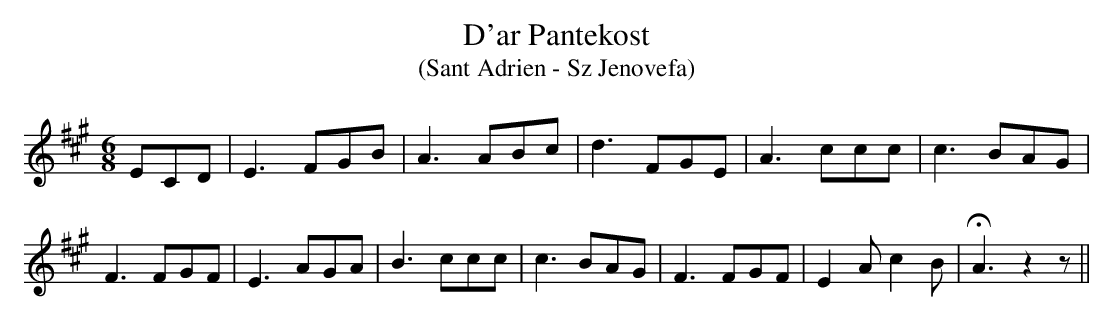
X:1
T:D'ar Pantekost
T:(Sant Adrien - Sz Jenovefa)
M:6/8
L:1/8
K:A
ECD|E3 FGB|A3 ABc|d3 FGE|A3 ccc|c3 BAG|
F3 FGF|E3 AGA|B3 ccc|c3 BAG|F3 FGF|E2A c2B|HA3z2z||
